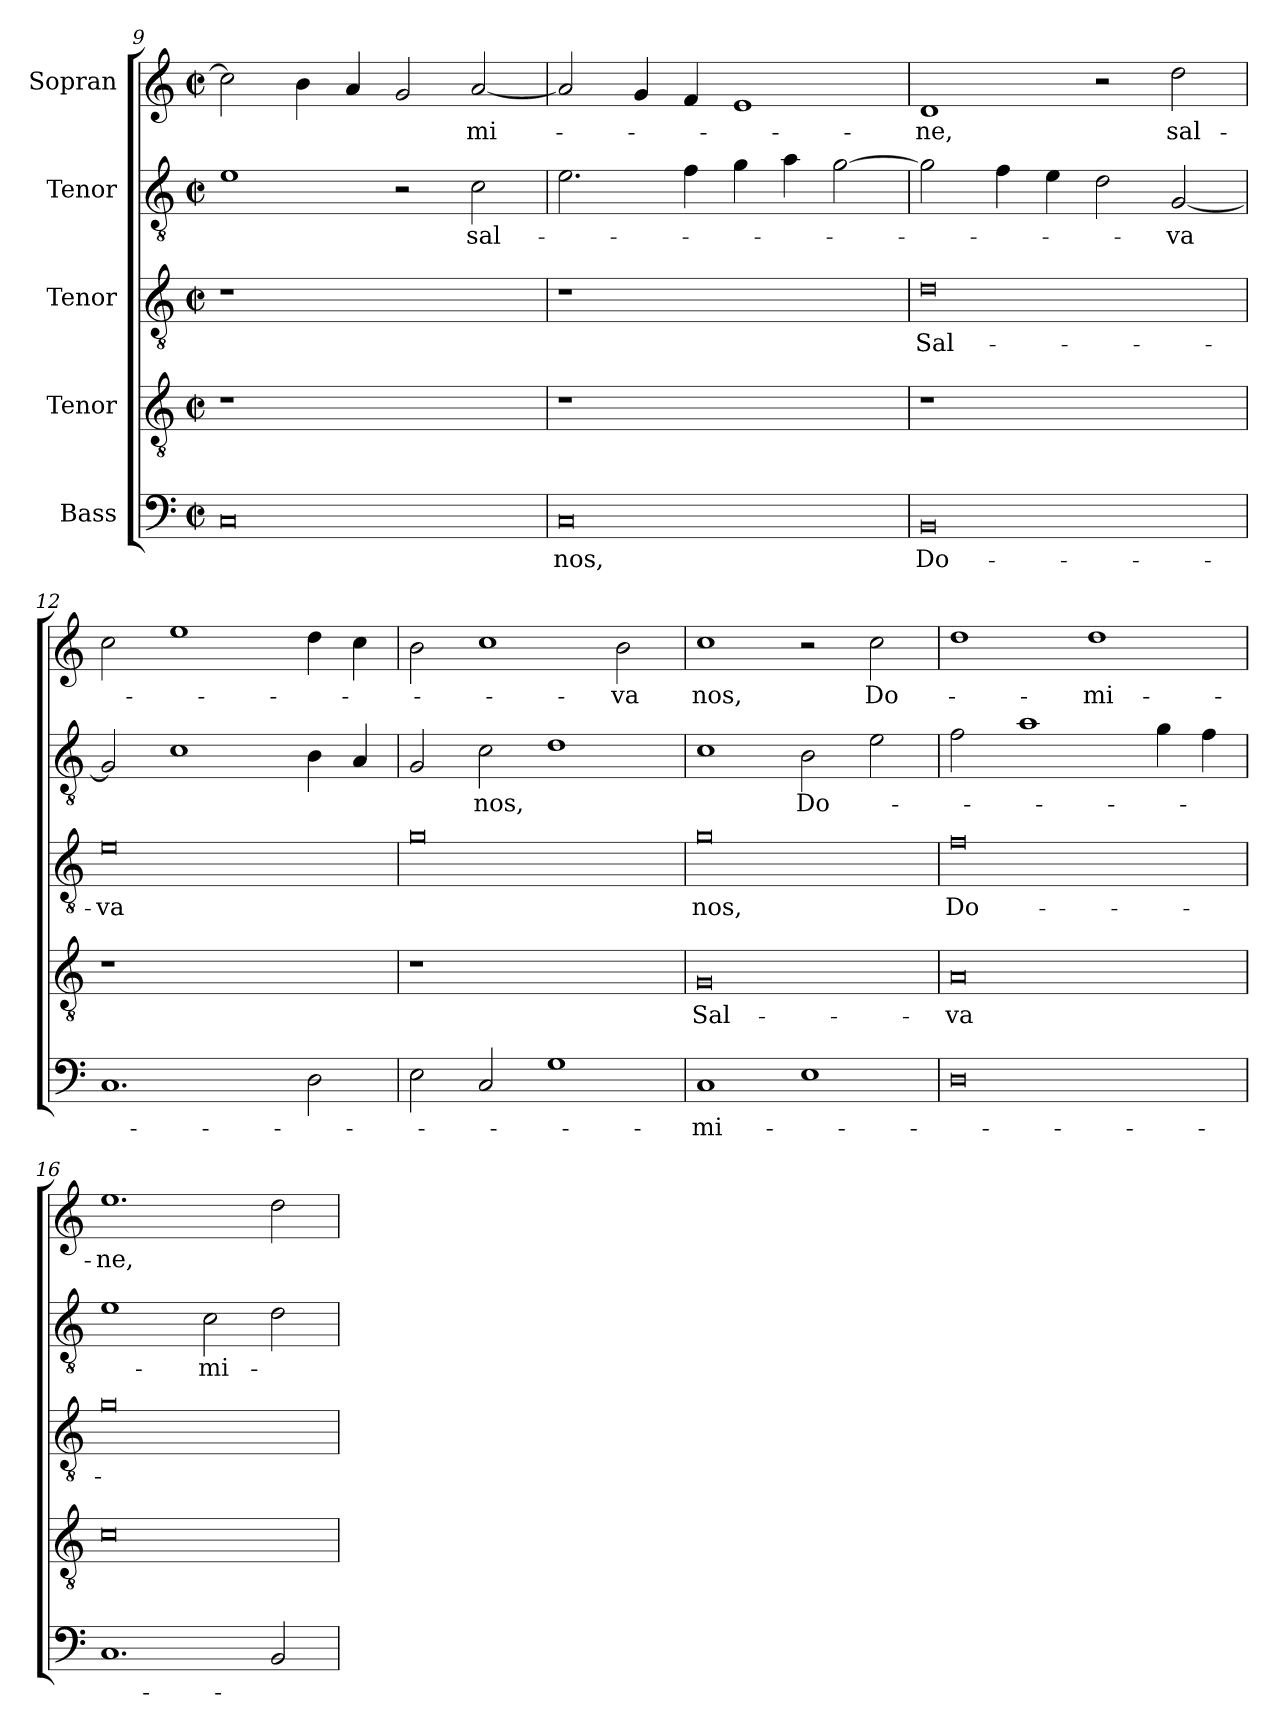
**kern	**text	**kern	**text	**kern	**text	**kern	**text	**kern	**text
*part5	*part5	*part4	*part4	*part3	*part3	*part2	*part2	*part1	*part1
*staff5	*staff5	*staff4	*staff4	*staff3	*staff3	*staff2	*staff2	*staff1	*staff1
*I"Bass	*	*I"Tenor	*	*I"Tenor	*	*I"Tenor	*	*I"Sopran	*
*clefF4	*	*clefGv2	*	*clefGv2	*	*clefGv2	*	*clefG2	*
*	*	*ITrd7c12	*	*ITrd7c12	*	*ITrd7c12	*	*	*
*k[]	*	*k[]	*	*k[]	*	*k[]	*	*k[]	*
*C:	*	*C:	*	*C:	*	*C:	*	*C:	*
*M2/2	*	*M2/2	*	*M2/2	*	*M2/2	*	*M2/2	*
*met(c|)	*	*met(c|)	*	*met(c|)	*	*met(c|)	*	*met(c|)	*
=9	=9	=9	=9	=9	=9	=9	=9	=9	=9
!	!	!LO:N:vis=1	!	!LO:N:vis=1	!	!	!	!	!
0Ci	.	1r	.	1r	.	1Ei	.	2cci\]	.
.	.	.	.	.	.	.	.	4bi\	.
.	.	.	.	.	.	.	.	4ai/	.
.	.	1ryy	.	1ryy	.	2r	.	2gi/	.
!	!	!	!	!	!	!	!LO:LY:b:color=#000000	!	!
!	!	!	!	!	!	!	!	!	!LO:LY:b:color=#000000
.	.	.	.	.	.	2Ci\	sal-	[<2ai/	-mi-
=10	=10	=10	=10	=10	=10	=10	=10	=10	=10
!	!LO:LY:b:color=#000000	!LO:N:vis=1	!	!LO:N:vis=1	!	!	!	!	!
0Ci	nos,	1r	.	1r	.	2.Ei\	.	2ai/]	.
.	.	.	.	.	.	.	.	4gi/	.
.	.	.	.	.	.	4Fi\	.	4fi/	.
.	.	1ryy	.	1ryy	.	4Gi\	.	1ei	.
.	.	.	.	.	.	4Ai\	.	.	.
.	.	.	.	.	.	[>2Gi\	.	.	.
=11	=11	=11	=11	=11	=11	=11	=11	=11	=11
!	!LO:LY:b:color=#000000	!LO:N:vis=1	!	!	!	!	!	!	!
!	!	!	!	!	!LO:LY:b:color=#000000	!	!	!	!
!	!	!	!	!	!	!	!	!	!LO:LY:b:color=#000000
0BBi	Do-	1r	.	0Di	Sal-	2Gi\]	.	1di	-ne,
.	.	.	.	.	.	4Fi\	.	.	.
.	.	.	.	.	.	4Ei\	.	.	.
.	.	1ryy	.	.	.	2Di\	.	2r	.
!	!	!	!	!	!	!	!LO:LY:b:color=#000000	!	!
!	!	!	!	!	!	!	!	!	!LO:LY:b:color=#000000
.	.	.	.	.	.	[<2GGi/	-va	2ddi\	sal-
=12	=12	=12	=12	=12	=12	=12	=12	=12	=12
!	!	!LO:N:vis=1	!	!	!	!	!	!	!
!	!	!	!	!	!LO:LY:b:color=#000000	!	!	!	!
1.Ci	.	1r	.	0Ei	-va	2GGi/]	.	2cci\	.
.	.	.	.	.	.	1Ci	.	1eei	.
.	.	1ryy	.	.	.	.	.	.	.
2Di\	.	.	.	.	.	4BBi\	.	4ddi\	.
.	.	.	.	.	.	4AAi/	.	4cci\	.
=13	=13	=13	=13	=13	=13	=13	=13	=13	=13
!	!	!LO:N:vis=1	!	!	!	!	!	!	!
2Ei\	.	1r	.	0Gi	.	2GGi/	.	2bi\	.
!	!	!	!	!	!	!	!LO:LY:b:color=#000000	!	!
2Ci/	.	.	.	.	.	2Ci\	nos,	1cci	.
1Gi	.	1ryy	.	.	.	1Di	.	.	.
!	!	!	!	!	!	!	!	!	!LO:LY:b:color=#000000
.	.	.	.	.	.	.	.	2bi\	-va
!!LO:LB:g=z
=14	=14	=14	=14	=14	=14	=14	=14	=14	=14
!	!LO:LY:b:color=#000000	!	!	!	!	!	!	!	!
!	!	!	!LO:LY:b:color=#000000	!	!	!	!	!	!
!	!	!	!	!	!LO:LY:b:color=#000000	!	!	!	!
!	!	!	!	!	!	!	!	!	!LO:LY:b:color=#000000
1Ci	-mi-	0GGi	Sal-	0Gi	nos,	1Ci	.	1cci	nos,
!	!	!	!	!	!	!	!LO:LY:b:color=#000000	!	!
1Ei	.	.	.	.	.	2BBi\	Do-	2r	.
!	!	!	!	!	!	!	!	!	!LO:LY:b:color=#000000
.	.	.	.	.	.	2Ei\	.	2cci\	Do-
=15	=15	=15	=15	=15	=15	=15	=15	=15	=15
!	!	!	!LO:LY:b:color=#000000	!	!	!	!	!	!
!	!	!	!	!	!LO:LY:b:color=#000000	!	!	!	!
0Di	.	0AAi	-va	0Fi	Do-	2Fi\	.	1ddi	.
.	.	.	.	.	.	1Ai	.	.	.
!	!	!	!	!	!	!	!	!	!LO:LY:b:color=#000000
.	.	.	.	.	.	.	.	1ddi	-mi-
.	.	.	.	.	.	4Gi\	.	.	.
.	.	.	.	.	.	4Fi\	.	.	.
=16	=16	=16	=16	=16	=16	=16	=16	=16	=16
!	!	!	!	!	!	!	!	!	!LO:LY:b:color=#000000
1.Ci	.	0Ci	.	0Gi	.	1Ei	.	1.eei	-ne,
!	!	!	!	!	!	!	!LO:LY:b:color=#000000	!	!
.	.	.	.	.	.	2Ci\	-mi-	.	.
2BBi/	.	.	.	.	.	2Di\	.	2ddi\	.
=	=	=	=	=	=	=	=	=	=
*-	*-	*-	*-	*-	*-	*-	*-	*-	*-
